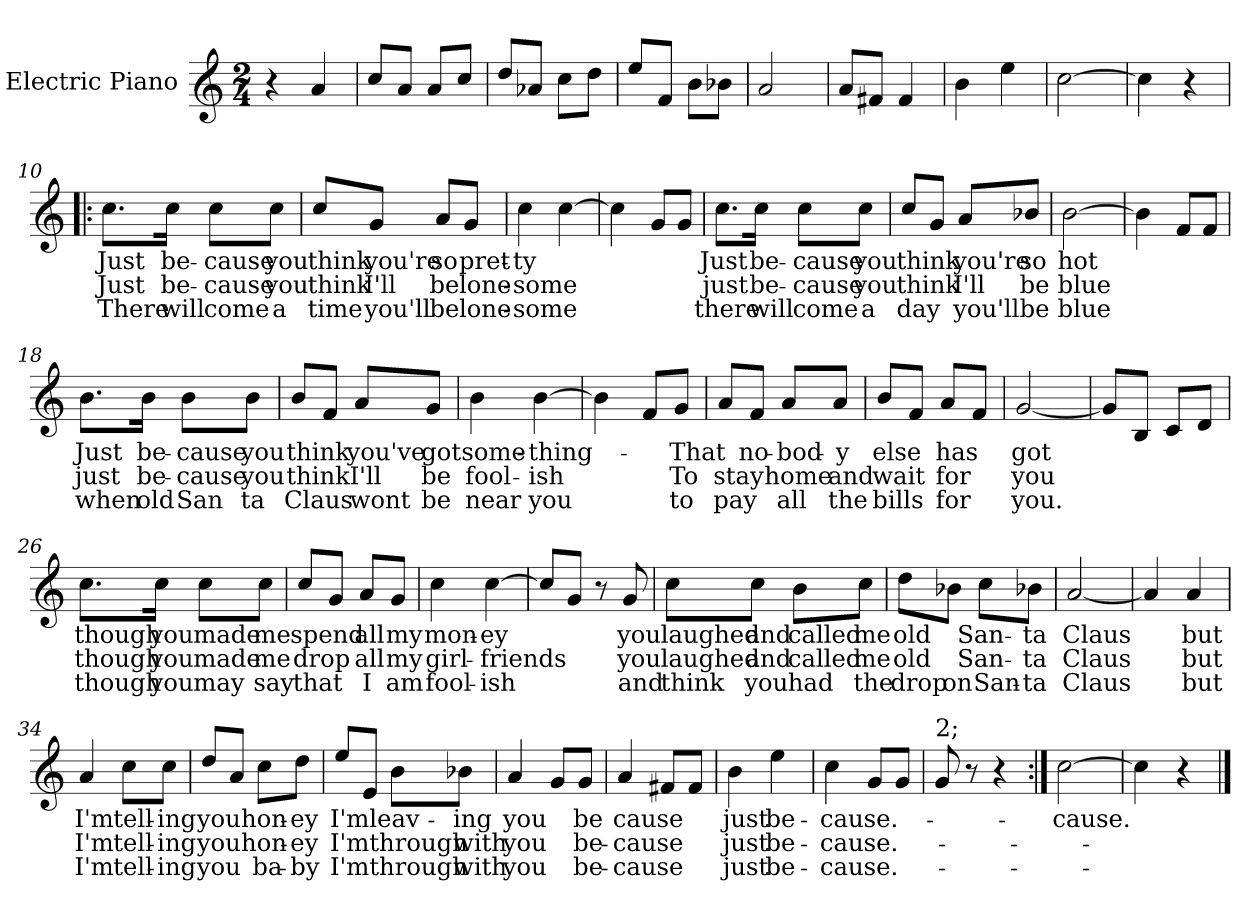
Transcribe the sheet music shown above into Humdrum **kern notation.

**kern	**text	**text	**text
*part1	*part1	*part1	*part1
*staff1	*staff1	*staff1	*staff1
*I"Electric Piano	*	*	*
*I'E.Pno	*	*	*
*clefG2	*	*	*
*k[]	*	*	*
*C:	*	*	*
*M2/4	*	*	*
=1	=1	=1	=1
4r	.	.	.
4a/	.	.	.
=2	=2	=2	=2
8cc/L	.	.	.
8a/J	.	.	.
8a/L	.	.	.
8cc/J	.	.	.
=3	=3	=3	=3
8dd/L	.	.	.
8a-X/J	.	.	.
8cc\L	.	.	.
8dd\J	.	.	.
=4	=4	=4	=4
8ee/L	.	.	.
8f/J	.	.	.
8b\L	.	.	.
8b-X\J	.	.	.
=5	=5	=5	=5
2a/	.	.	.
=6	=6	=6	=6
8a/L	.	.	.
8f#X/J	.	.	.
4f#/	.	.	.
=7	=7	=7	=7
4b\	.	.	.
4ee\	.	.	.
=8	=8	=8	=8
[2cc\	.	.	.
=9	=9	=9	=9
4cc\]	.	.	.
4r	.	.	.
!!LO:LB:g=z
=10!|:	=10!|:	=10!|:	=10!|:
8.cc\L	Just	Just	There
16cc\J	be-	be-	will
8cc\L	-cause	-cause	come
8cc\J	you	you	a
=11	=11	=11	=11
8cc/L	think	think	time
8g/J	you're	I'll	you'll
8a/L	so	be	be
8g/J	pret-	lone-	lone-
=12	=12	=12	=12
4cc\	ty	-some	-some
[4cc\	.	.	.
=13	=13	=13	=13
4cc\]	.	.	.
8g/L	.	.	.
8g/J	.	.	.
!!LO:LB:g=z
=14	=14	=14	=14
8.cc\L	Just	just	there
16cc\J	be-	be-	will
8cc\L	-cause	-cause	come
8cc\J	you	you	a
=15	=15	=15	=15
8cc/L	think	think	day
8g/J	.	.	.
8a/L	you're	I'll	you'll
8b-X/J	so	be	be
=16	=16	=16	=16
[2b\	hot	blue	blue
=17	=17	=17	=17
4b\]	.	.	.
8f/L	.	.	.
8f/J	.	.	.
=18	=18	=18	=18
8.b\L	Just	just	when
16b\J	be-	be-	old
8b\L	-cause	-cause	San
8b\J	you	you	ta
!!LO:LB:g=z
=19	=19	=19	=19
8b/L	think	think	Claus
8f/J	.	.	.
8a/L	you've	I'll	wont
8g/J	got	be	be
=20	=20	=20	=20
4b\	some-	fool-	near
[4b\	-thing-	ish	you
=21	=21	=21	=21
4b\]	.	.	.
8f/L	.	.	.
8g/J	That	To	to
=22	=22	=22	=22
8a/L	.	stay	pay
8f/J	no-	.	.
8a/L	-bod-	home	all
8a/J	-y	and	the
=23	=23	=23	=23
8b/L	else	wait	bills
8f/J	.	.	.
8a/L	has	for	for
8f/J	.	.	.
!!LO:LB:g=z
=24	=24	=24	=24
[2g/	got	you	you.
=25	=25	=25	=25
8g/L]	.	.	.
8B/J	.	.	.
8c/L	.	.	.
8d/J	.	.	.
=26	=26	=26	=26
8.cc\L	though	though	though
16cc\J	you	you	you
8cc\L	made	made	may
8cc\J	me	me	say
=27	=27	=27	=27
8cc/L	spend	drop	that
8g/J	.	.	.
8a/L	all	all	I
8g/J	my	my	am
=28	=28	=28	=28
4cc\	mon-	girl-	fool-
[4cc\	-ey	-friends	-ish
!!LO:LB:g=z
=29	=29	=29	=29
8cc/L]	.	.	.
8g/J	.	.	.
8r	.	.	.
8g/	you	you	and
=30	=30	=30	=30
8cc\L	laughed	laughed	think
8cc\J	and	and	you
8b\L	called	called	had
8cc\J	me	me	the
=31	=31	=31	=31
8dd\L	old	old	drop
8b-X\J	.	.	on
8cc\L	San-	San-	San-
8b-X\J	-ta	-ta	-ta
=32	=32	=32	=32
[2a/	Claus	Claus	Claus
=33	=33	=33	=33
4a/]	.	.	.
4a/	but	but	but
=34	=34	=34	=34
4a/	I'm	I'm	I'm
8cc\L	tell-	tell-	tell-
8cc\J	-ing	-ing	-ing
!!LO:PB:g=z
=35	=35	=35	=35
8dd/L	you	you	you
8a/J	.	.	.
8cc\L	hon-	hon-	ba-
8dd\J	-ey	-ey	-by
=36	=36	=36	=36
8ee/L	I'm	I'm	I'm
8e/J	.	.	.
8b\L	leav-	through	through
8b-X\J	-ing	with	with
=37	=37	=37	=37
4a/	you	you	you
8g/L	.	.	.
8g/J	be	be-	be-
=38	=38	=38	=38
4a/	cause	-cause	-cause
8f#X/L	.	.	.
8f#/J	.	.	.
=39	=39	=39	=39
4b\	just	just	just
4ee\	be-	be-	be-
=40	=40	=40	=40
4cc\	-cause.-	-cause.-	-cause.-
8g/L	.	.	.
8g/J	.	.	.
!!LO:LB:g=z
=41	=41	=41	=41
!LO:TX:a:t=2;	!	!	!
8g/	.	.	.
8r	.	.	.
4r	.	.	.
=42:|!	=42:|!	=42:|!	=42:|!
[2cc\	cause.	.	.
=43	=43	=43	=43
4cc\]	.	.	.
4r	.	.	.
==	==	==	==
*-	*-	*-	*-
